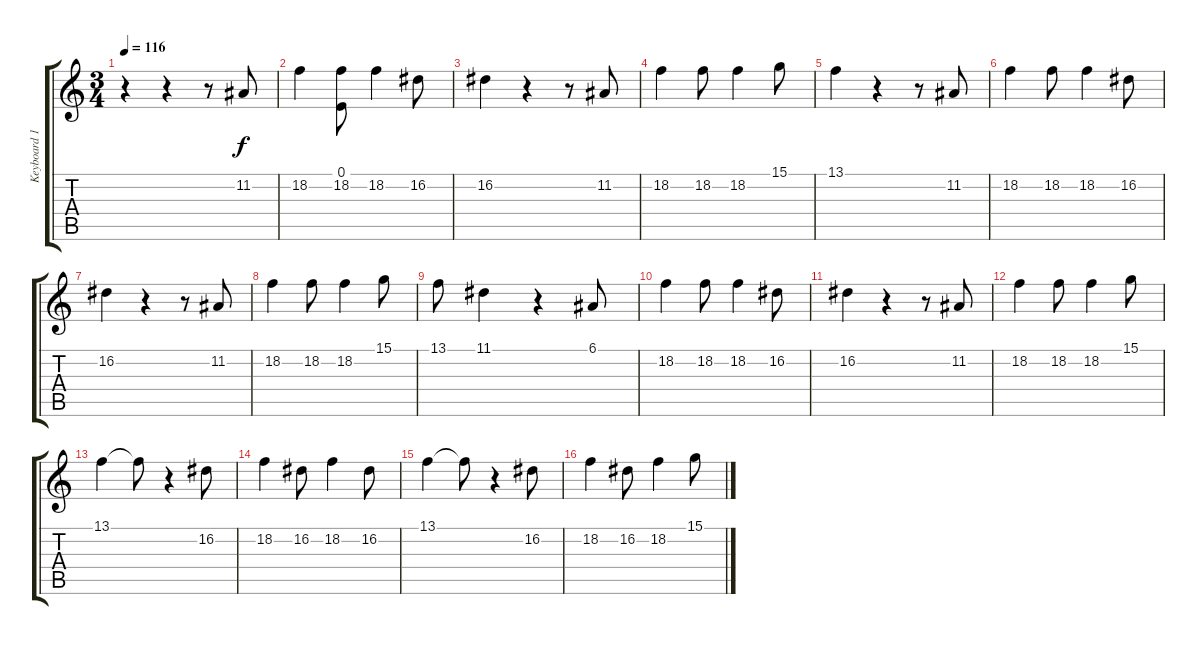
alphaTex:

\track ("Keyboard 1" "Keyboard 1") {instrument flute}
\staff {score tabs}
\tuning (E4 B3 G3 D3 A2 E2) {hide}
\ts (3 4)
\tempo 116
\clef g2
\ks c
r.4{dy f} r.4 r.8 11.2.8 |
18.2.4 (0.1 18.2).8 18.2.4 16.2.8 |
16.2.4 r.4 r.8 11.2.8 |
18.2.4 18.2.8 18.2.4 15.1.8 |
13.1.4 r.4 r.8 11.2.8 |
18.2.4 18.2.8 18.2.4 16.2.8 |
16.2.4 r.4 r.8 11.2.8 |
18.2.4 18.2.8 18.2.4 15.1.8 |
13.1.8 11.1.4 r.4 6.1.8 |
18.2.4 18.2.8 18.2.4 16.2.8 |
16.2.4 r.4 r.8 11.2.8 |
18.2.4 18.2.8 18.2.4 15.1.8 |
13.1.4 13.1{t}.8 r.4 16.2.8 |
18.2.4 16.2.8 18.2.4 16.2.8 |
13.1.4 13.1{t}.8 r.4 16.2.8 |
18.2.4 16.2.8 18.2.4 15.1.8
